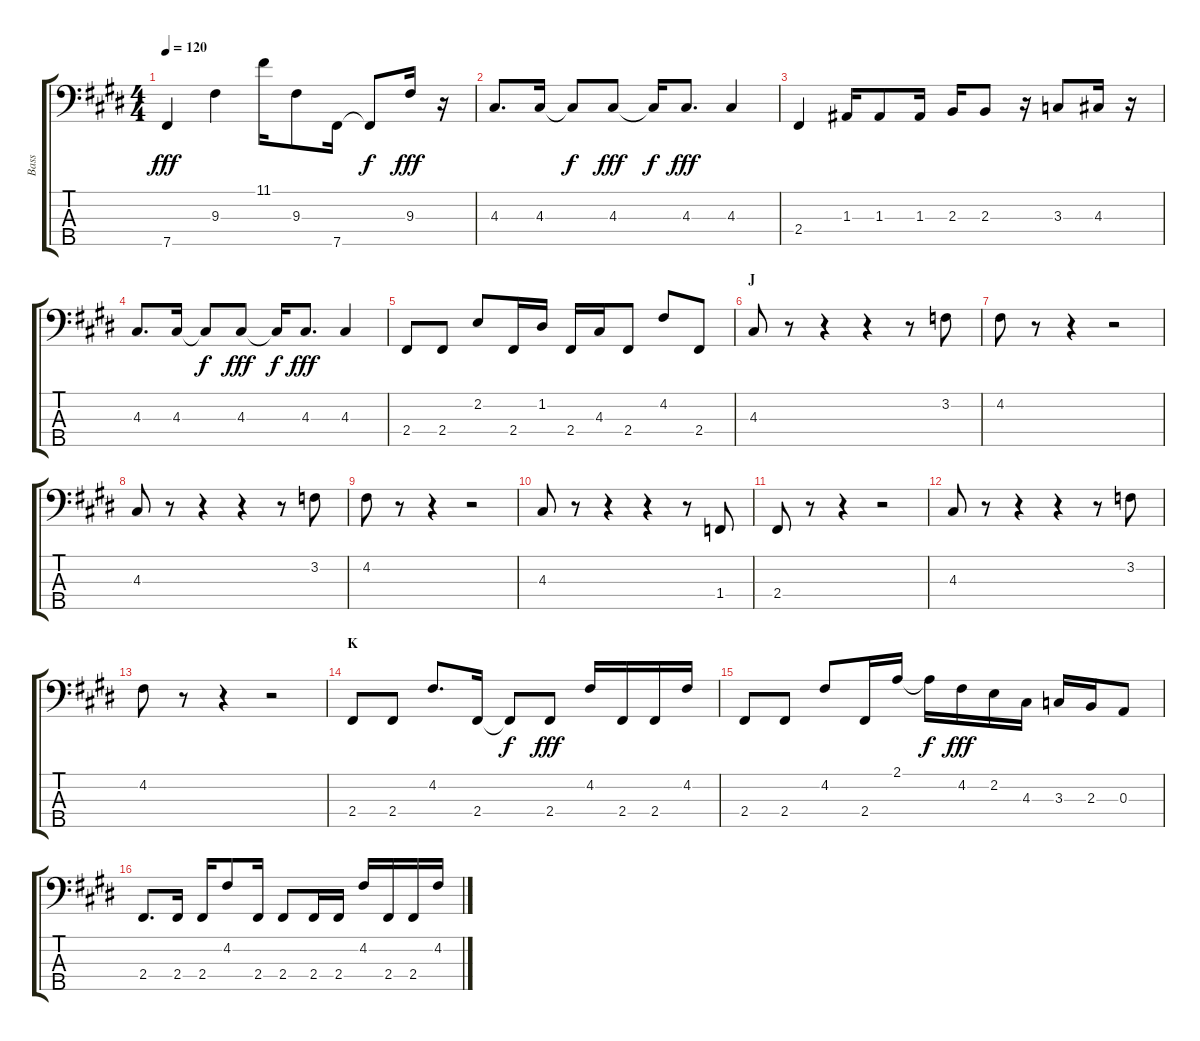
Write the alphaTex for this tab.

\track ("Bass" "Bass") {instrument electricbassfinger}
\staff {score tabs}
\tuning (G2 D2 A1 E1 B0) {hide}
\ts (4 4)
\tempo 120
\clef f4
\ks e
7.5.4{dy fff} 9.3.4 11.1.16 9.3.8 7.5.16 7.5{t}.8{dy f} 9.3.16{dy fff} r.16 |
4.3.8{d} 4.3.16 4.3{t}.8{dy f} 4.3.8{dy fff} 4.3{t}.16{dy f} 4.3.8{d dy fff} 4.3.4 |
2.4.4 1.3.16 1.3.8 1.3.16 2.3.16 2.3.8 r.16 3.3.8 4.3.16 r.16 |
4.3.8{d} 4.3.16 4.3{t}.8{dy f} 4.3.8{dy fff} 4.3{t}.16{dy f} 4.3.8{d dy fff} 4.3.4 |
2.4.8 2.4.8 2.2.8 2.4.16 1.2.16 2.4.16 4.3.16 2.4.8 4.2.8 2.4.8 |
\section ("" "J")
4.3.8 r.8 r.4 r.4 r.8 3.2.8 |
4.2.8 r.8 r.4 r.2 |
4.3.8 r.8 r.4 r.4 r.8 3.2.8 |
4.2.8 r.8 r.4 r.2 |
4.3.8 r.8 r.4 r.4 r.8 1.4.8 |
2.4.8 r.8 r.4 r.2 |
4.3.8 r.8 r.4 r.4 r.8 3.2.8 |
4.2.8 r.8 r.4 r.2 |
\section ("" "K")
2.4.8 2.4.8 4.2.8{d} 2.4.16 2.4{t}.8{dy f} 2.4.8{dy fff} 4.2.16 2.4.16 2.4.16 4.2.16 |
2.4.8 2.4.8 4.2.8 2.4.16 2.1.16 2.1{t}.16{dy f} 4.2.16{dy fff} 2.2.16 4.3.16 3.3.16 2.3.16 0.3.8 |
2.4.8{d} 2.4.16 2.4.16 4.2.8 2.4.16 2.4.8 2.4.16 2.4.16 4.2.16 2.4.16 2.4.16 4.2.16
